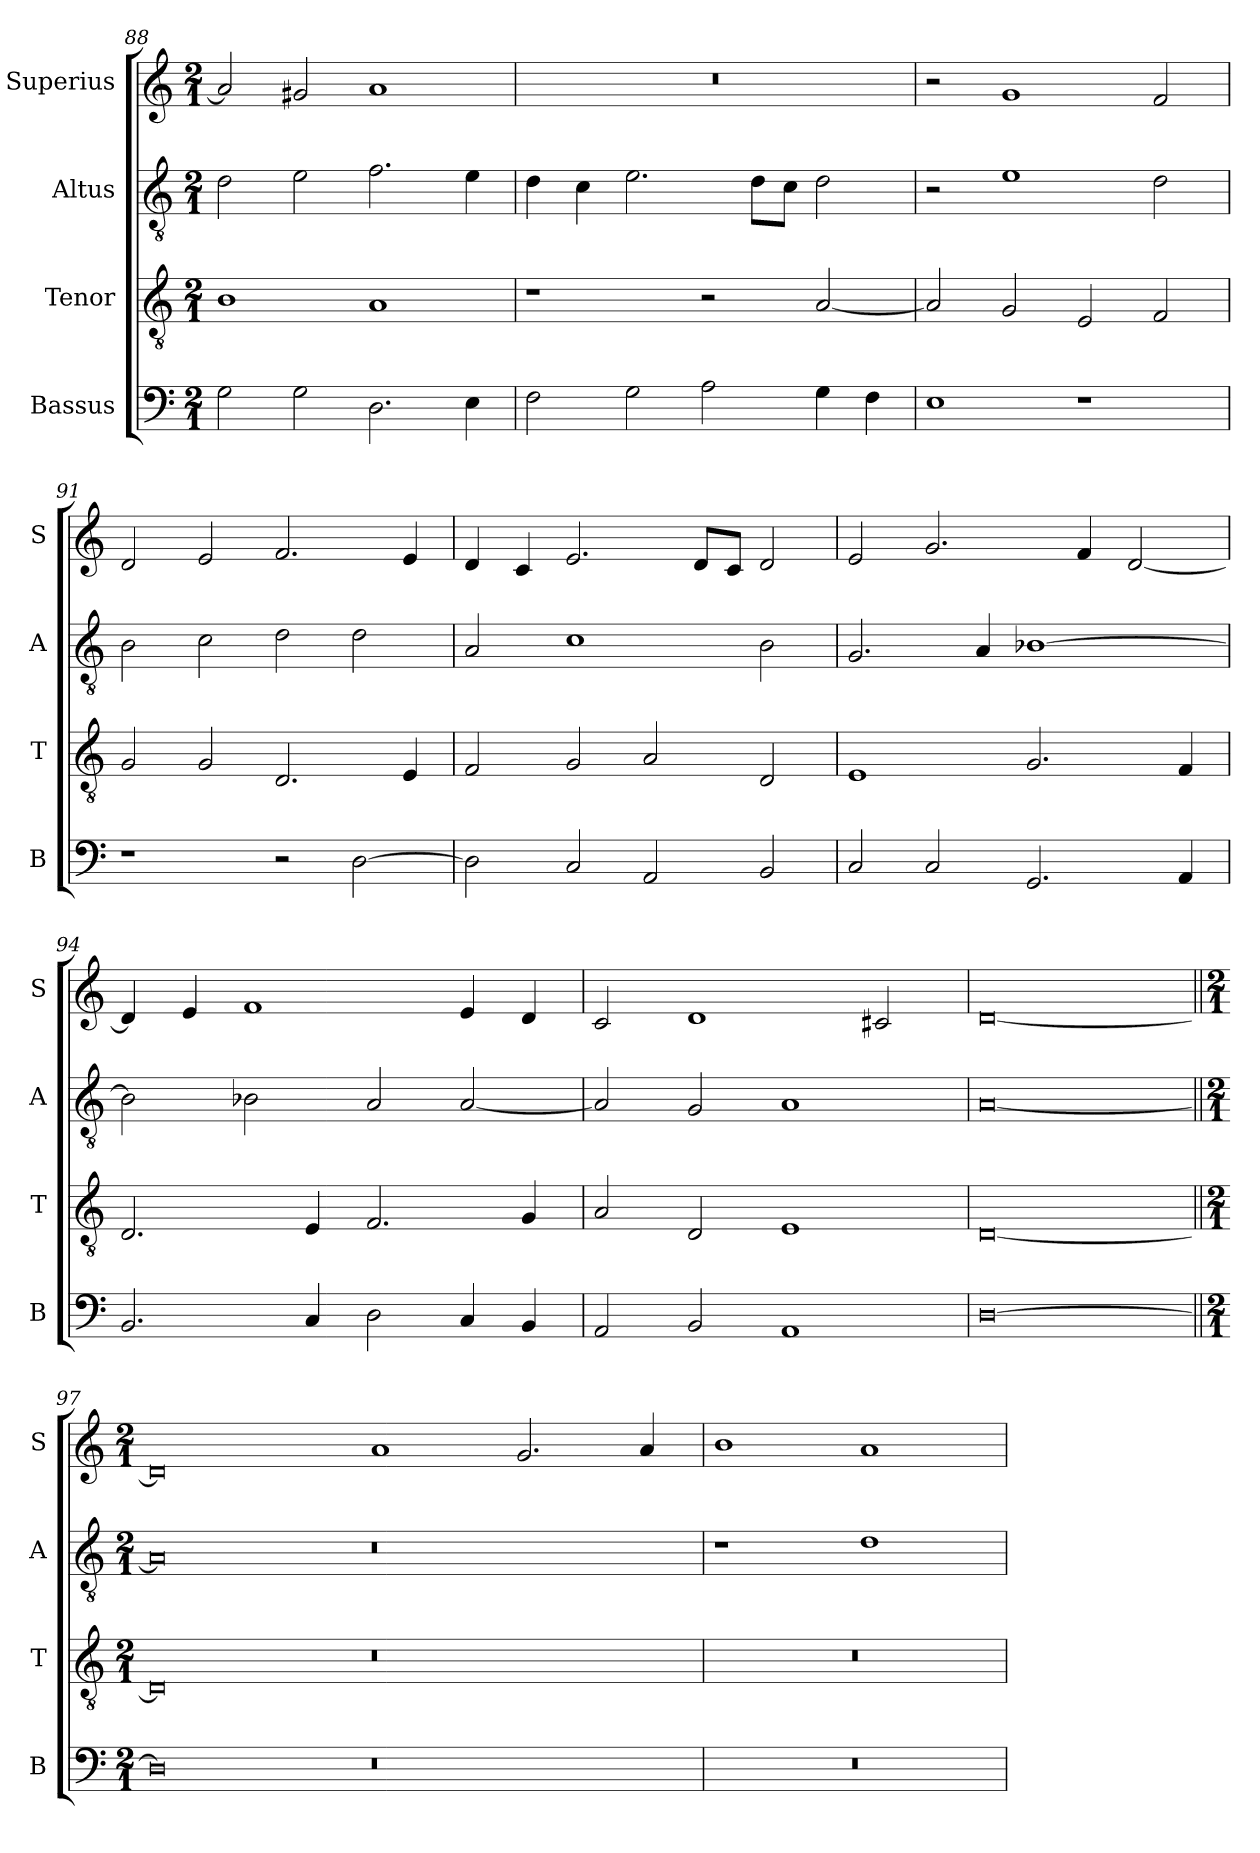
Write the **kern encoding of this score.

**kern	**kern	**kern	**kern
*part4	*part3	*part2	*part1
*staff4	*staff3	*staff2	*staff1
*I"Bassus	*I"Tenor	*I"Altus	*I"Superius
*I'B	*I'T	*I'A	*I'S
*clefF4	*clefGv2	*clefGv2	*clefG2
*k[]	*k[]	*k[]	*k[]
*C:	*C:	*C:	*C:
*M2/1	*M2/1	*M2/1	*M2/1
=88	=88	=88	=88
2G	1B	2d	2a]
2G	.	2e	2g#X
2.D	1A	2.f	1a
4E	.	4e	.
=89	=89	=89	=89
2F	1r	4d	0r
.	.	4c	.
2G	.	2.e	.
2A	2r	.	.
.	.	8dL	.
.	.	8cJ	.
4G	[2A	2d	.
4F	.	.	.
=90	=90	=90	=90
1E	2A]	2r	2r
.	2G	1e	1g
1r	2E	.	.
.	2F	2d	2f
=91	=91	=91	=91
1r	2G	2B	2d
.	2G	2c	2e
2r	2.D	2d	2.f
[2D	.	2d	.
.	4E	.	4e
=92	=92	=92	=92
2D]	2F	2A	4d
.	.	.	4c
2C	2G	1c	2.e
2AA	2A	.	.
.	.	.	8dL
.	.	.	8cJ
2BB	2D	2B	2d
=93	=93	=93	=93
2C	1E	2.G	2e
2C	.	.	2.g
.	.	4A	.
2.GG	2.G	[1B-X	.
.	.	.	4f
.	.	.	[2d
4AA	4F	.	.
=94	=94	=94	=94
2.BB	2.D	2B-]	4d]
.	.	.	4e
.	.	2B-X	1f
4C	4E	.	.
2D	2.F	2A	.
4C	.	[2A	4e
4BB	4G	.	4d
=95	=95	=95	=95
2AA	2A	2A]	2c
2BB	2D	2G	1d
1AA	1E	1A	.
.	.	.	2c#X
=96	=96	=96	=96
[0D	[0D	[0A	[0d
=97||	=97||	=97||	=97||
*M2/1	*M2/1	*M2/1	*M2/1
0D]	0D]	0A]	0d]
0r	0r	0r	1a
.	.	.	2.g
.	.	.	4a
=98	=98	=98	=98
0r	0r	1r	1b
.	.	1d	1a
=	=	=	=
*-	*-	*-	*-
